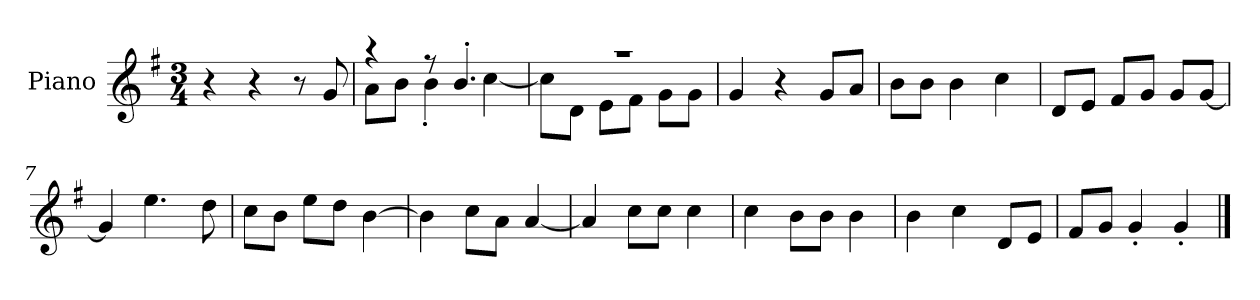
**kern
*part1
*staff1
*I"Piano
*I'P-no
*clefG2
*k[f#]
*M3/4
*MM176
=1
4r
4r
8r
8g/
=2
*^
4r	8a\L
.	8b\J
8r	4b'\
4.b'/	.
.	[4cc\
=3	=3
2.r	8cc\L]
.	8d\J
.	8e\L
.	8f#\J
.	8g\L
.	8g\J
*v	*v
=4
4g/
4r
8g/L
8a/J
=5
8b\L
8b\J
4b\
4cc\
=6
8d/L
8e/J
8f#/L
8g/J
8g/L
[8g/J
=7
4g/]
4.ee\
8dd\
!!LO:LB:g=z
=8
8cc\L
8b\J
8ee\L
8dd\J
[4b\
=9
4b\]
8cc\L
8a\J
[4a/
=10
4a/]
8cc\L
8cc\J
4cc\
=11
4cc\
8b\L
8b\J
4b\
=12
4b\
4cc\
8d/L
8e/J
=13
8f#/L
8g/J
4g'/
4g'/
==
*-
